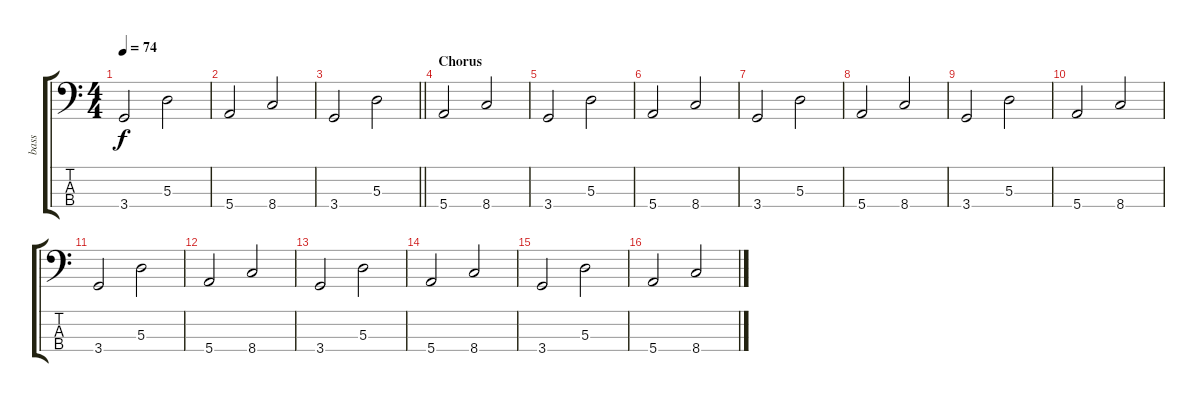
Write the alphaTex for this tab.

\track ("bass" "bass") {instrument electricbassfinger}
\staff {score tabs}
\tuning (G2 D2 A1 E1) {hide}
\ts (4 4)
\tempo 74
\clef f4
\ks c
3.4.2{dy f} 5.3.2 |
5.4.2 8.4.2 |
\barLineRight lightlight
3.4.2 5.3.2 |
\section ("" "Chorus")
5.4.2 8.4.2 |
3.4.2 5.3.2 |
5.4.2 8.4.2 |
3.4.2 5.3.2 |
5.4.2 8.4.2 |
3.4.2 5.3.2 |
5.4.2 8.4.2 |
3.4.2 5.3.2 |
5.4.2 8.4.2 |
3.4.2 5.3.2 |
5.4.2 8.4.2 |
3.4.2 5.3.2 |
5.4.2 8.4.2
